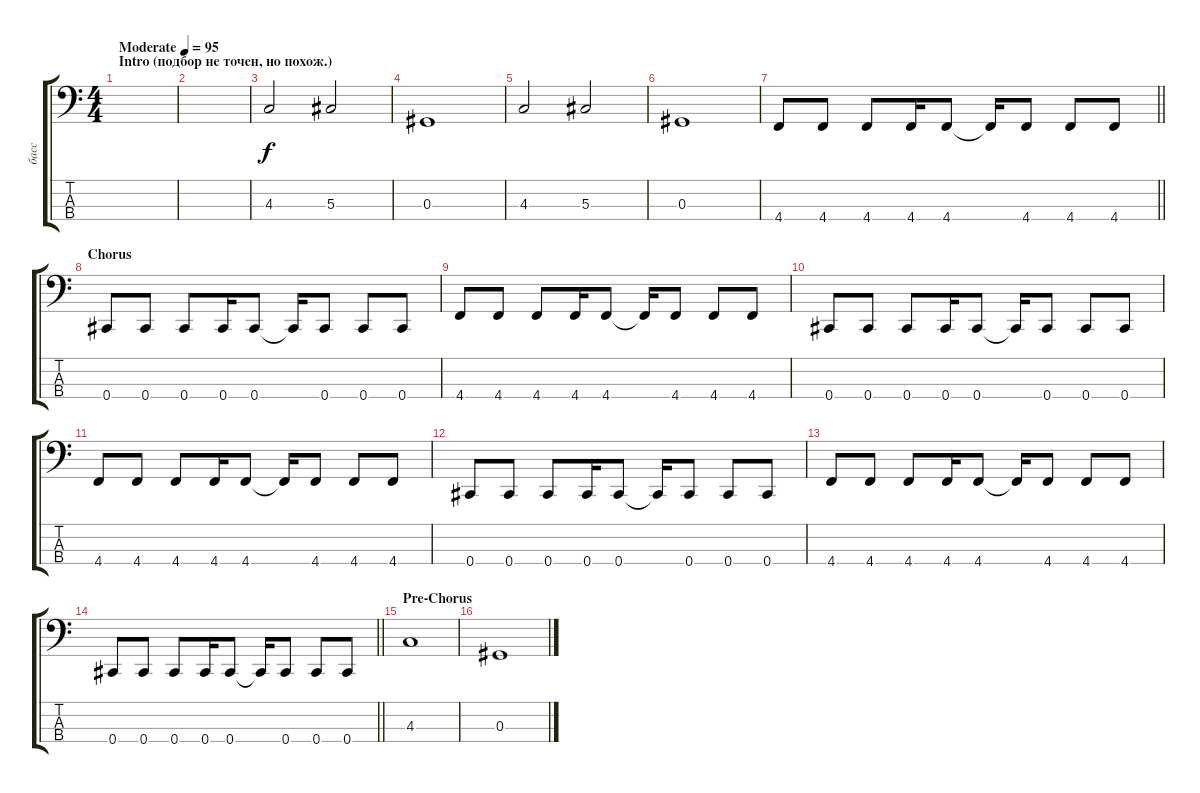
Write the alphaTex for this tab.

\track ("басс" "басс") {instrument electricbassfinger}
\staff {score tabs}
\tuning (Gb2 Db2 Ab1 Db1) {hide}
\ts (4 4)
\section ("" "Intro (подбор не точен, но похож.)")
\tempo (95 "Moderate")
\clef f4
\ks c
|
|
4.3.2{volume 7} 5.3.2 |
0.3.1 |
4.3.2 5.3.2 |
0.3.1 |
\barLineRight lightlight
4.4.8{volume 15} 4.4.8 4.4.8 4.4.16 4.4.8 4.4{t}.16 4.4.8 4.4.8 4.4.8 |
\section ("" "Chorus")
0.4.8 0.4.8 0.4.8 0.4.16 0.4.8 0.4{t}.16 0.4.8 0.4.8 0.4.8 |
4.4.8 4.4.8 4.4.8 4.4.16 4.4.8 4.4{t}.16 4.4.8 4.4.8 4.4.8 |
0.4.8 0.4.8 0.4.8 0.4.16 0.4.8 0.4{t}.16 0.4.8 0.4.8 0.4.8 |
4.4.8 4.4.8 4.4.8 4.4.16 4.4.8 4.4{t}.16 4.4.8 4.4.8 4.4.8 |
0.4.8 0.4.8 0.4.8 0.4.16 0.4.8 0.4{t}.16 0.4.8 0.4.8 0.4.8 |
4.4.8 4.4.8 4.4.8 4.4.16 4.4.8 4.4{t}.16 4.4.8 4.4.8 4.4.8 |
\barLineRight lightlight
0.4.8 0.4.8 0.4.8 0.4.16 0.4.8 0.4{t}.16 0.4.8 0.4.8 0.4.8 |
\section ("" "Pre-Chorus")
4.3.1 |
0.3.1
